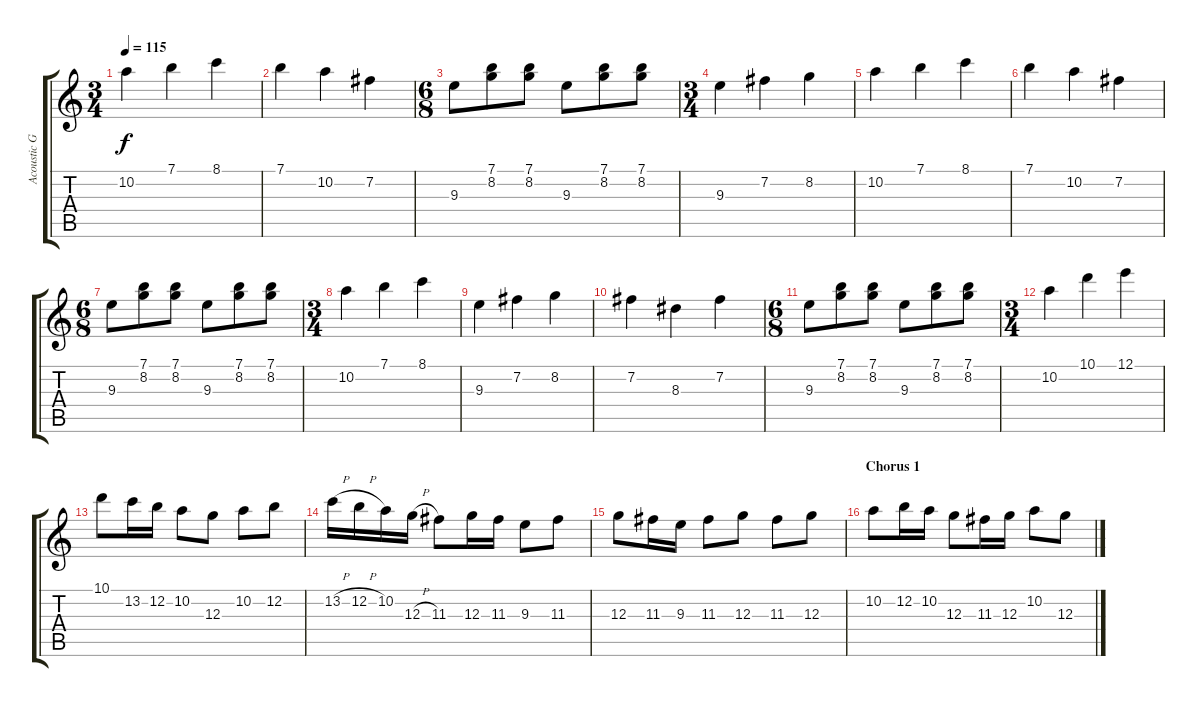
\track ("Acoustic Guitar 2" "Acoustic G") {instrument acousticguitarnylon}
\staff {score tabs}
\tuning (E4 B3 G3 D3 A2 E2) {hide}
\ts (3 4)
\tempo 115
\clef g2
\ks c
10.2.4{dy f} 7.1.4 8.1.4 |
7.1.4 10.2.4 7.2.4 |
\ts (6 8)
9.3.8 (7.1 8.2).8 (7.1 8.2).8 9.3.8 (7.1 8.2).8 (7.1 8.2).8 |
\ts (3 4)
9.3.4 7.2.4 8.2.4 |
10.2.4 7.1.4 8.1.4 |
7.1.4 10.2.4 7.2.4 |
\ts (6 8)
9.3.8 (7.1 8.2).8 (7.1 8.2).8 9.3.8 (7.1 8.2).8 (7.1 8.2).8 |
\ts (3 4)
10.2.4 7.1.4 8.1.4 |
9.3.4 7.2.4 8.2.4 |
7.2.4 8.3.4 7.2.4 |
\ts (6 8)
9.3.8 (7.1 8.2).8 (7.1 8.2).8 9.3.8 (7.1 8.2).8 (7.1 8.2).8 |
\ts (3 4)
10.2.4 10.1.4 12.1.4 |
10.1.8 13.2.16 12.2.16 10.2.8 12.3.8 10.2.8 12.2.8 |
13.2{h}.16 12.2{h}.16 10.2.16 12.3{h}.16 11.3.8 12.3.16 11.3.16 9.3.8 11.3.8 |
12.3.8 11.3.16 9.3.16 11.3.8 12.3.8 11.3.8 12.3.8 |
\section ("" "Chorus 1")
10.2.8 12.2.16 10.2.16 12.3.8 11.3.16 12.3.16 10.2.8 12.3.8
